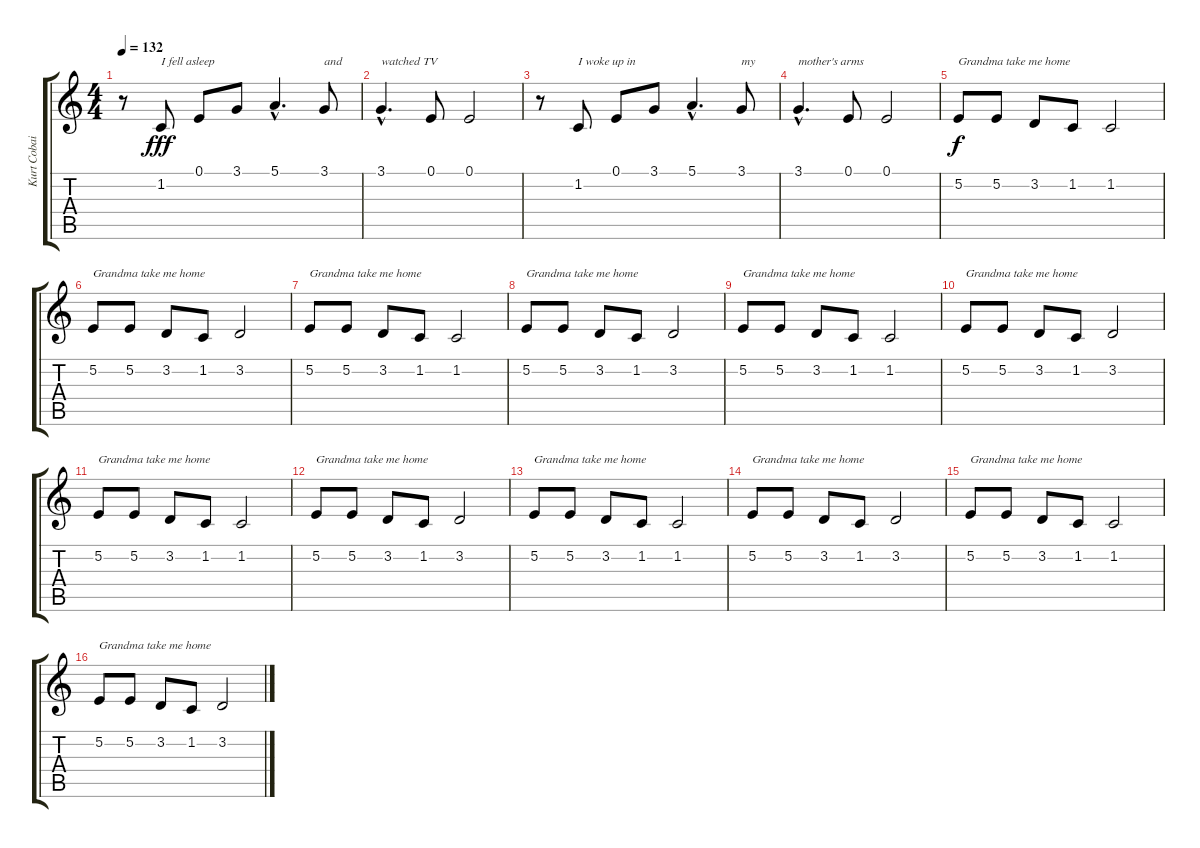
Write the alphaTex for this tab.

\track ("Kurt Cobain - Vocals" "Kurt Cobai") {instrument drawbarorgan}
\staff {score tabs}
\tuning (E4 B3 G3 D3 A2 E2) {hide}
\ts (4 4)
\tempo 132
\clef g2
\ks c
r.8{dy fff} 1.2.8{txt "I fell asleep"} 0.1.8 3.1.8 5.1{hac}.4{d} 3.1.8{txt "and"} |
3.1{hac}.4{d txt "watched TV"} 0.1.8 0.1.2 |
r.8 1.2.8{txt "I woke up in"} 0.1.8 3.1.8 5.1{hac}.4{d} 3.1.8{txt "my"} |
3.1{hac}.4{d txt "mother's arms"} 0.1.8 0.1.2 |
5.2.8{txt "Grandma take me home" dy f} 5.2.8 3.2.8 1.2.8 1.2.2 |
5.2.8{txt "Grandma take me home"} 5.2.8 3.2.8 1.2.8 3.2.2 |
5.2.8{txt "Grandma take me home"} 5.2.8 3.2.8 1.2.8 1.2.2 |
5.2.8{txt "Grandma take me home"} 5.2.8 3.2.8 1.2.8 3.2.2 |
5.2.8{txt "Grandma take me home"} 5.2.8 3.2.8 1.2.8 1.2.2 |
5.2.8{txt "Grandma take me home"} 5.2.8 3.2.8 1.2.8 3.2.2 |
5.2.8{txt "Grandma take me home"} 5.2.8 3.2.8 1.2.8 1.2.2 |
5.2.8{txt "Grandma take me home"} 5.2.8 3.2.8 1.2.8 3.2.2 |
5.2.8{txt "Grandma take me home"} 5.2.8 3.2.8 1.2.8 1.2.2 |
5.2.8{txt "Grandma take me home"} 5.2.8 3.2.8 1.2.8 3.2.2 |
5.2.8{txt "Grandma take me home"} 5.2.8 3.2.8 1.2.8 1.2.2 |
5.2.8{txt "Grandma take me home"} 5.2.8 3.2.8 1.2.8 3.2.2
